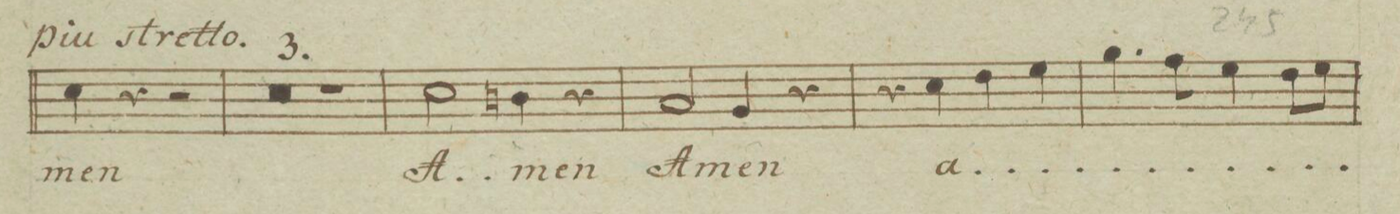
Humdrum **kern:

**kern	**text	**dynam
*I"Tenore	*	*
*clefC4	*	*
*k[b-e-a-]	*	*
*met(c)	*	*
*M4/4	*	*
4B-\	-men	.
4r	.	.
2r	.	.
=235	=235	=235
0r	.	.
=236	=236	=236
=237	=237	=237
1r	.	.
=238	=238	=238
2B-\	A-	.
4An\	-men	.
4r	.	.
=239	=239	=239
2G/	A-	.
4F/	-men	.
4r	.	.
=240	=240	=240
4r	.	.
4B-\	a-	.
4c\	.	.
4d\	.	.
=241	=241	=241
4.f\	.	.
8e-\	.	.
4d\	.	.
8c\L	.	.
8d\J	.	.
=242	=242	=242
4e-\	-men	.
8G/L	a-	.
8A-/J	.	.
4B-\	.	.
8A-\L	.	.
8B-\J	.	.
=243	=243	=243
4c\	.	.
4A-/	.	.
8A-/L	.	.
8G/J	.	.
8G/L	.	.
8F/J	.	.
=244	=244	=244
4E-/	-men	.
8r	.	.
8G/	a-	.
4B-\	.	.
4e-\	.	.
=245	=245	=245
8e-\L	.	.
8d\	.	.
8c\	.	.
8d\J	.	.
4.e-\	.	.
8An\	.	.
=246	=246	=246
*-	*-	*-
